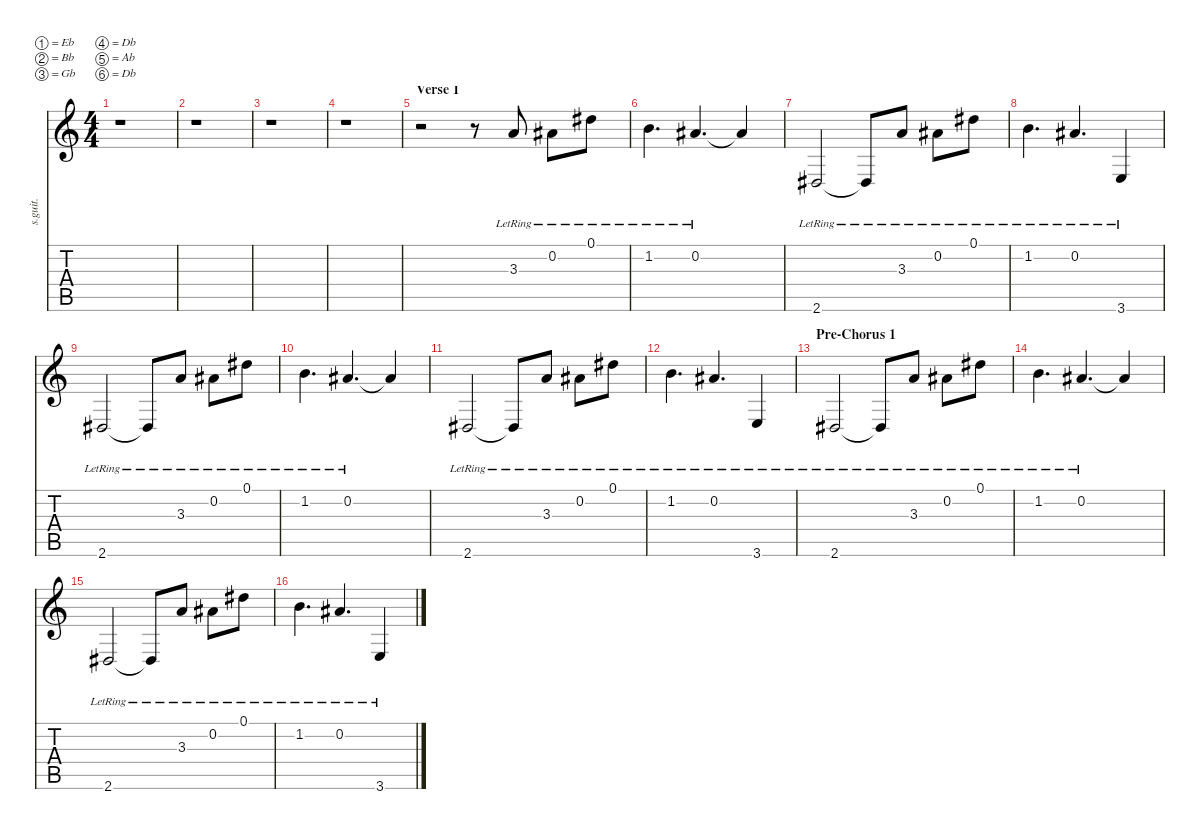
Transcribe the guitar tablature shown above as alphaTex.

\defaultSystemsLayout 4
\hideDynamics
\bracketExtendMode nobrackets
\track ("Extra Guitar" "s.guit.") {instrument distortionguitar}
\staff {score tabs}
\tuning (Eb4 Bb3 Gb3 Db3 Ab2 Db2)
\ts (4 4)
\tempo (90 hide)
\clef g2
\ks c
r.1{dy ff} |
r.1 |
r.1 |
r.1 |
\section ("" "Verse 1")
r.2 r.8 3.3{lr}.8{lyrics (0 "") lyrics (1 "") lyrics (2 "") lyrics (3 "") lyrics (4 "")} 0.2{lr acc #}.8{lyrics (0 "") lyrics (1 "") lyrics (2 "") lyrics (3 "") lyrics (4 "")} 0.1{lr acc #}.8{lyrics (0 "") lyrics (1 "") lyrics (2 "") lyrics (3 "") lyrics (4 "")} |
1.2{lr}.4{d lyrics (0 "") lyrics (1 "") lyrics (2 "") lyrics (3 "") lyrics (4 "")} 0.2{lr acc #}.4{d lyrics (0 "") lyrics (1 "") lyrics (2 "") lyrics (3 "") lyrics (4 "")} 0.2{t acc #}.4{lyrics (0 "") lyrics (1 "") lyrics (2 "") lyrics (3 "") lyrics (4 "")} |
2.6{lr acc #}.2{lyrics (0 "") lyrics (1 "") lyrics (2 "") lyrics (3 "") lyrics (4 "")} 2.6{lr t acc #}.8{lyrics (0 "") lyrics (1 "") lyrics (2 "") lyrics (3 "") lyrics (4 "")} 3.3{lr}.8{lyrics (0 "") lyrics (1 "") lyrics (2 "") lyrics (3 "") lyrics (4 "")} 0.2{lr acc #}.8{lyrics (0 "") lyrics (1 "") lyrics (2 "") lyrics (3 "") lyrics (4 "")} 0.1{lr acc #}.8{lyrics (0 "") lyrics (1 "") lyrics (2 "") lyrics (3 "") lyrics (4 "")} |
1.2{lr}.4{d lyrics (0 "") lyrics (1 "") lyrics (2 "") lyrics (3 "") lyrics (4 "")} 0.2{lr acc #}.4{d lyrics (0 "") lyrics (1 "") lyrics (2 "") lyrics (3 "") lyrics (4 "")} 3.6{lr}.4{lyrics (0 "") lyrics (1 "") lyrics (2 "") lyrics (3 "") lyrics (4 "")} |
2.6{lr acc #}.2{lyrics (0 "") lyrics (1 "") lyrics (2 "") lyrics (3 "") lyrics (4 "")} 2.6{lr t acc #}.8{lyrics (0 "") lyrics (1 "") lyrics (2 "") lyrics (3 "") lyrics (4 "")} 3.3{lr}.8{lyrics (0 "") lyrics (1 "") lyrics (2 "") lyrics (3 "") lyrics (4 "")} 0.2{lr acc #}.8{lyrics (0 "") lyrics (1 "") lyrics (2 "") lyrics (3 "") lyrics (4 "")} 0.1{lr acc #}.8{lyrics (0 "") lyrics (1 "") lyrics (2 "") lyrics (3 "") lyrics (4 "")} |
1.2{lr}.4{d lyrics (0 "") lyrics (1 "") lyrics (2 "") lyrics (3 "") lyrics (4 "")} 0.2{lr acc #}.4{d lyrics (0 "") lyrics (1 "") lyrics (2 "") lyrics (3 "") lyrics (4 "")} 0.2{t acc #}.4{lyrics (0 "") lyrics (1 "") lyrics (2 "") lyrics (3 "") lyrics (4 "")} |
2.6{lr acc #}.2{lyrics (0 "") lyrics (1 "") lyrics (2 "") lyrics (3 "") lyrics (4 "")} 2.6{lr t acc #}.8{lyrics (0 "") lyrics (1 "") lyrics (2 "") lyrics (3 "") lyrics (4 "")} 3.3{lr}.8{lyrics (0 "") lyrics (1 "") lyrics (2 "") lyrics (3 "") lyrics (4 "")} 0.2{lr acc #}.8{lyrics (0 "") lyrics (1 "") lyrics (2 "") lyrics (3 "") lyrics (4 "")} 0.1{lr acc #}.8{lyrics (0 "") lyrics (1 "") lyrics (2 "") lyrics (3 "") lyrics (4 "")} |
1.2{lr}.4{d lyrics (0 "") lyrics (1 "") lyrics (2 "") lyrics (3 "") lyrics (4 "")} 0.2{lr acc #}.4{d lyrics (0 "") lyrics (1 "") lyrics (2 "") lyrics (3 "") lyrics (4 "")} 3.6{lr}.4{lyrics (0 "") lyrics (1 "") lyrics (2 "") lyrics (3 "") lyrics (4 "")} |
\section ("" "Pre-Chorus 1")
2.6{lr acc #}.2{lyrics (0 "") lyrics (1 "") lyrics (2 "") lyrics (3 "") lyrics (4 "")} 2.6{lr t acc #}.8{lyrics (0 "") lyrics (1 "") lyrics (2 "") lyrics (3 "") lyrics (4 "")} 3.3{lr}.8{lyrics (0 "") lyrics (1 "") lyrics (2 "") lyrics (3 "") lyrics (4 "")} 0.2{lr acc #}.8{lyrics (0 "") lyrics (1 "") lyrics (2 "") lyrics (3 "") lyrics (4 "")} 0.1{lr acc #}.8{lyrics (0 "") lyrics (1 "") lyrics (2 "") lyrics (3 "") lyrics (4 "")} |
1.2{lr}.4{d lyrics (0 "") lyrics (1 "") lyrics (2 "") lyrics (3 "") lyrics (4 "")} 0.2{lr acc #}.4{d lyrics (0 "") lyrics (1 "") lyrics (2 "") lyrics (3 "") lyrics (4 "")} 0.2{t acc #}.4{lyrics (0 "") lyrics (1 "") lyrics (2 "") lyrics (3 "") lyrics (4 "")} |
2.6{lr acc #}.2{lyrics (0 "") lyrics (1 "") lyrics (2 "") lyrics (3 "") lyrics (4 "")} 2.6{lr t acc #}.8{lyrics (0 "") lyrics (1 "") lyrics (2 "") lyrics (3 "") lyrics (4 "")} 3.3{lr}.8{lyrics (0 "") lyrics (1 "") lyrics (2 "") lyrics (3 "") lyrics (4 "")} 0.2{lr acc #}.8{lyrics (0 "") lyrics (1 "") lyrics (2 "") lyrics (3 "") lyrics (4 "")} 0.1{lr acc #}.8{lyrics (0 "") lyrics (1 "") lyrics (2 "") lyrics (3 "") lyrics (4 "")} |
1.2{lr}.4{d lyrics (0 "") lyrics (1 "") lyrics (2 "") lyrics (3 "") lyrics (4 "")} 0.2{lr acc #}.4{d lyrics (0 "") lyrics (1 "") lyrics (2 "") lyrics (3 "") lyrics (4 "")} 3.6{lr}.4{lyrics (0 "") lyrics (1 "") lyrics (2 "") lyrics (3 "") lyrics (4 "")}
